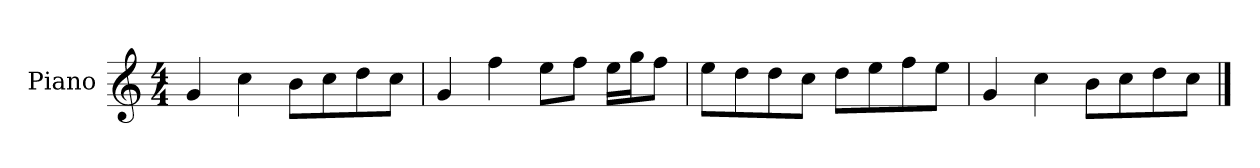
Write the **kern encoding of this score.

**kern
*part1
*staff1
*I"Piano
*I'P-no
*clefG2
*k[]
*M4/4
*MM90
=1
4g/
4cc\
8b\L
8cc\
8dd\
8cc\J
=2
4g/
4ff\
8ee\L
8ff\J
16ee\LL
16gg\J
8ff\J
=3
8ee\L
8dd\
8dd\
8cc\J
8dd\L
8ee\
8ff\
8ee\J
=4
4g/
4cc\
8b\L
8cc\
8dd\
8cc\J
==
*-
